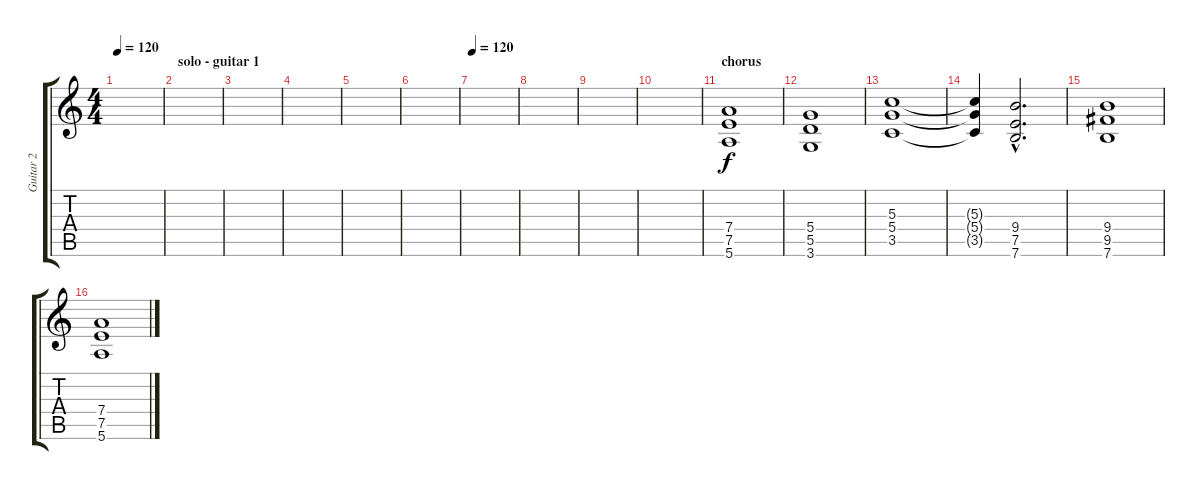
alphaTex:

\track ("Guitar 2" "Guitar 2") {instrument overdrivenguitar}
\staff {score tabs}
\tuning (E4 B3 G3 D3 A2 E2) {hide}
\ts (4 4)
\tempo 120
\clef g2
\ks c
|
\section ("" "solo - guitar 1")
|
|
|
|
|
\tempo 120
|
|
|
|
\section ("" "chorus")
(7.4 7.5 5.6).1 |
(5.4 5.5 3.6).1 |
(5.3 5.4 3.5).1 |
(5.3{t} 5.4{t} 3.5{t}).4 (9.4{hac} 7.5{hac} 7.6{hac}).2{d} |
(9.4 9.5 7.6).1 |
(7.4 7.5 5.6).1
